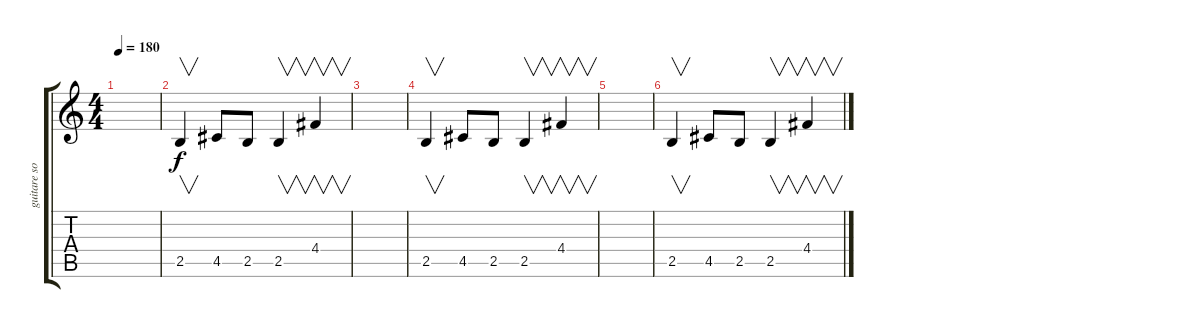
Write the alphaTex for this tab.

\track ("guitare solo 2" "guitare so") {instrument acousticguitarnylon}
\staff {score tabs}
\tuning (E4 B3 G3 D3 A2 E2) {hide}
\ts (4 4)
\tempo 180
\clef g2
\ks c
|
2.5.4{v} 4.5.8 2.5.8 2.5.4{v} 4.4.4{v} |
|
2.5.4{v} 4.5.8 2.5.8 2.5.4{v} 4.4.4{v} |
|
2.5.4{v} 4.5.8 2.5.8 2.5.4{v} 4.4.4{v}
